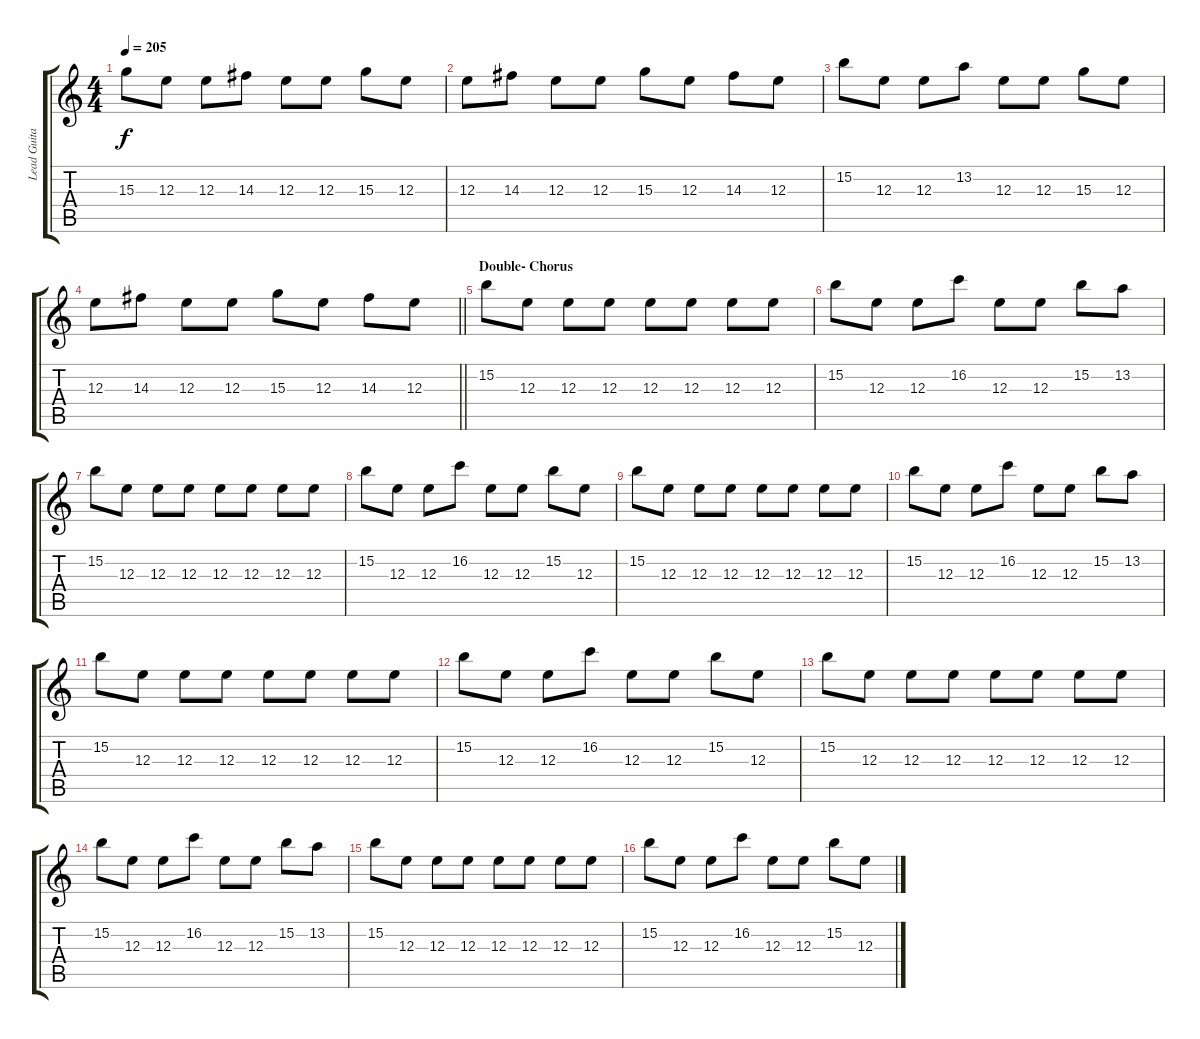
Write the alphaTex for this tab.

\track ("Lead Guitar" "Lead Guita") {instrument distortionguitar}
\staff {score tabs}
\tuning (Db4 Ab3 E3 B2 Gb2 B1) {hide}
\ts (4 4)
\tempo 205
\clef g2
\ks c
15.3.8{dy f} 12.3.8 12.3.8 14.3.8 12.3.8 12.3.8 15.3.8 12.3.8 |
12.3.8 14.3.8 12.3.8 12.3.8 15.3.8 12.3.8 14.3.8 12.3.8 |
15.2.8{volume 16 balance 8} 12.3.8 12.3.8 13.2.8 12.3.8 12.3.8 15.3.8 12.3.8 |
\barLineRight lightlight
12.3.8 14.3.8 12.3.8 12.3.8 15.3.8 12.3.8 14.3.8 12.3.8 |
\section ("" "Double- Chorus")
15.2.8 12.3.8 12.3.8 12.3.8 12.3.8 12.3.8 12.3.8 12.3.8 |
15.2.8 12.3.8 12.3.8 16.2.8 12.3.8 12.3.8 15.2.8 13.2.8 |
15.2.8 12.3.8 12.3.8 12.3.8 12.3.8 12.3.8 12.3.8 12.3.8 |
15.2.8 12.3.8 12.3.8 16.2.8 12.3.8 12.3.8 15.2.8 12.3.8 |
15.2.8 12.3.8 12.3.8 12.3.8 12.3.8 12.3.8 12.3.8 12.3.8 |
15.2.8 12.3.8 12.3.8 16.2.8 12.3.8 12.3.8 15.2.8 13.2.8 |
15.2.8 12.3.8 12.3.8 12.3.8 12.3.8 12.3.8 12.3.8 12.3.8 |
15.2.8 12.3.8 12.3.8 16.2.8 12.3.8 12.3.8 15.2.8 12.3.8 |
15.2.8 12.3.8 12.3.8 12.3.8 12.3.8 12.3.8 12.3.8 12.3.8 |
15.2.8 12.3.8 12.3.8 16.2.8 12.3.8 12.3.8 15.2.8 13.2.8 |
15.2.8 12.3.8 12.3.8 12.3.8 12.3.8 12.3.8 12.3.8 12.3.8 |
15.2.8 12.3.8 12.3.8 16.2.8 12.3.8 12.3.8 15.2.8 12.3.8
